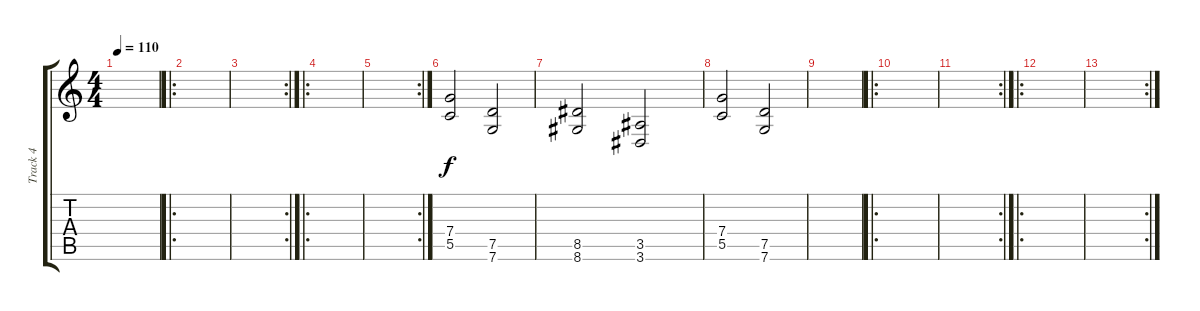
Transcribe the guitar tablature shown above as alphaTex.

\track ("Track 4" "Track 4") {instrument distortionguitar}
\staff {score tabs}
\tuning (D4 A3 F3 C3 G2 C2) {hide}
\ts (4 4)
\tempo 110
\clef g2
\ks c
|
\ro
|
\rc 2
|
\ro
|
\rc 2
|
(7.4 5.5).2 (7.5 7.6).2 |
(8.5 8.6).2 (3.5 3.6).2 |
(7.4 5.5).2 (7.5 7.6).2 |
|
\ro
|
\rc 2
|
\ro
|
\rc 2
